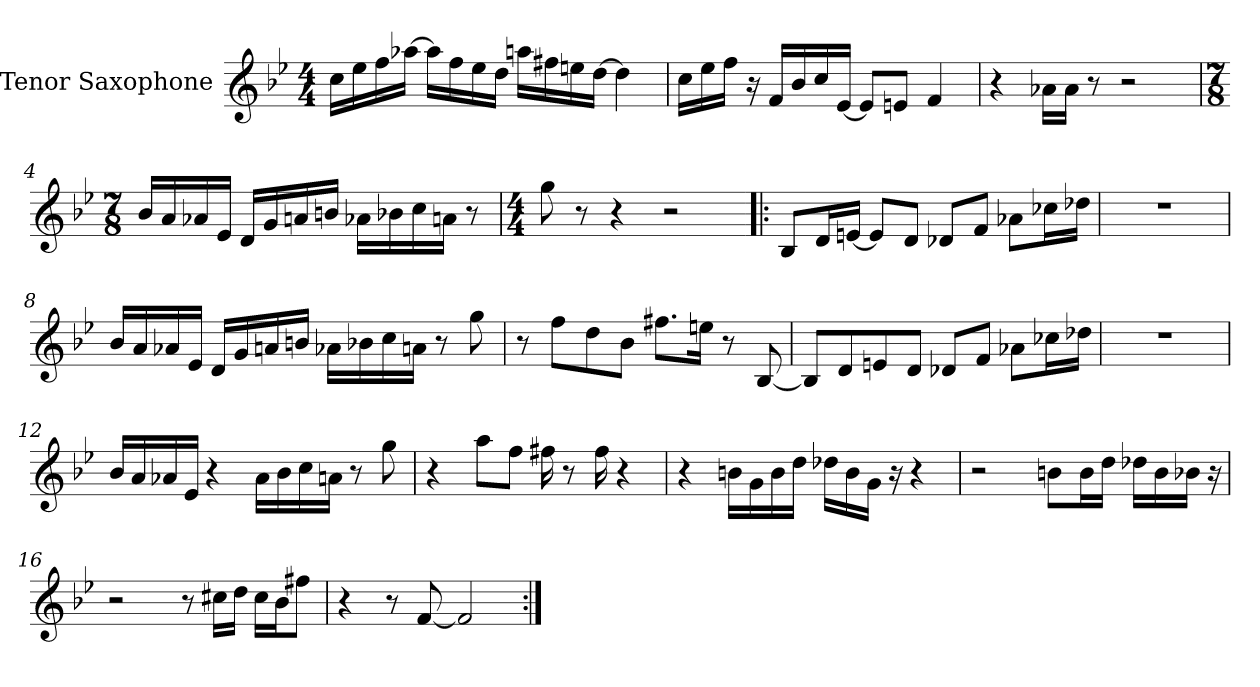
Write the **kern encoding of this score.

**kern
*part1
*staff1
*I"Tenor Saxophone
*I'T. Sax.
*clefG2
*ITrd8c14
*k[b-e-]
*M4/4
=1
16c\LL
16e-\
16f\
[16a-X\JJ
16a-\LL]
16f\
16e-\
16d\JJ
16an\LL
16f#X\
16en\
[16d\JJ
4d\]
=2
16c\LL
16e-\
16f\JJ
16r
16F/LL
16B-/
16c/
[16E-/JJ
8E-/L]
8En/J
4F/
=3
4r
16A-X\LL
16A-\JJ
8r
2r
!!LO:LB:g=z
=4
*M7/8
16B-/LL
16A/
16A-X/
16E-/JJ
16D/LL
16G/
16An/
16Bn/JJ
16A-X\LL
16B-X\
16c\
16An\JJ
8r
=5
*M4/4
8g\
8r
4r
2r
=6!|:
8BB-/L
16D/L
[16En/JJ
8E/L]
8D/J
8D-X/L
8F/J
8A-X\L
16c-X\L
16d-X\JJ
=7
1r
!!LO:LB:g=z
=8
16B-/LL
16A/
16A-X/
16E-/JJ
16D/LL
16G/
16An/
16Bn/JJ
16A-X\LL
16B-X\
16c\
16An\JJ
8r
8g\
=9
8r
8f\L
8d\
8B-\J
8.f#X\L
16en\Jk
8r
[8BB-/
=10
8BB-/L]
8D/
8En/
8D/J
8D-X/L
8F/J
8A-X\L
16c-X\L
16d-X\JJ
=11
1r
!!LO:LB:g=z
=12
16B-/LL
16A/
16A-X/
16E-/JJ
4r
16A-\LL
16B-\
16c\
16An\JJ
8r
8g\
=13
4r
8a\L
8f\J
16f#X\
8r
16f#\
4r
=14
4r
16Bn\LL
16G\
16B\
16d\JJ
16d-X\LL
16B\
16G\JJ
16r
4r
=15
2r
8Bn\L
16B\L
16d\JJ
16d-X\LL
16B\
16B-X\JJ
16r
!!LO:LB:g=z
=16
2r
8r
16c#X\LL
16d\JJ
16c#\LL
16B-\J
8f#X\J
=17
4r
8r
[8F/
2F/]
=:|!
*-
